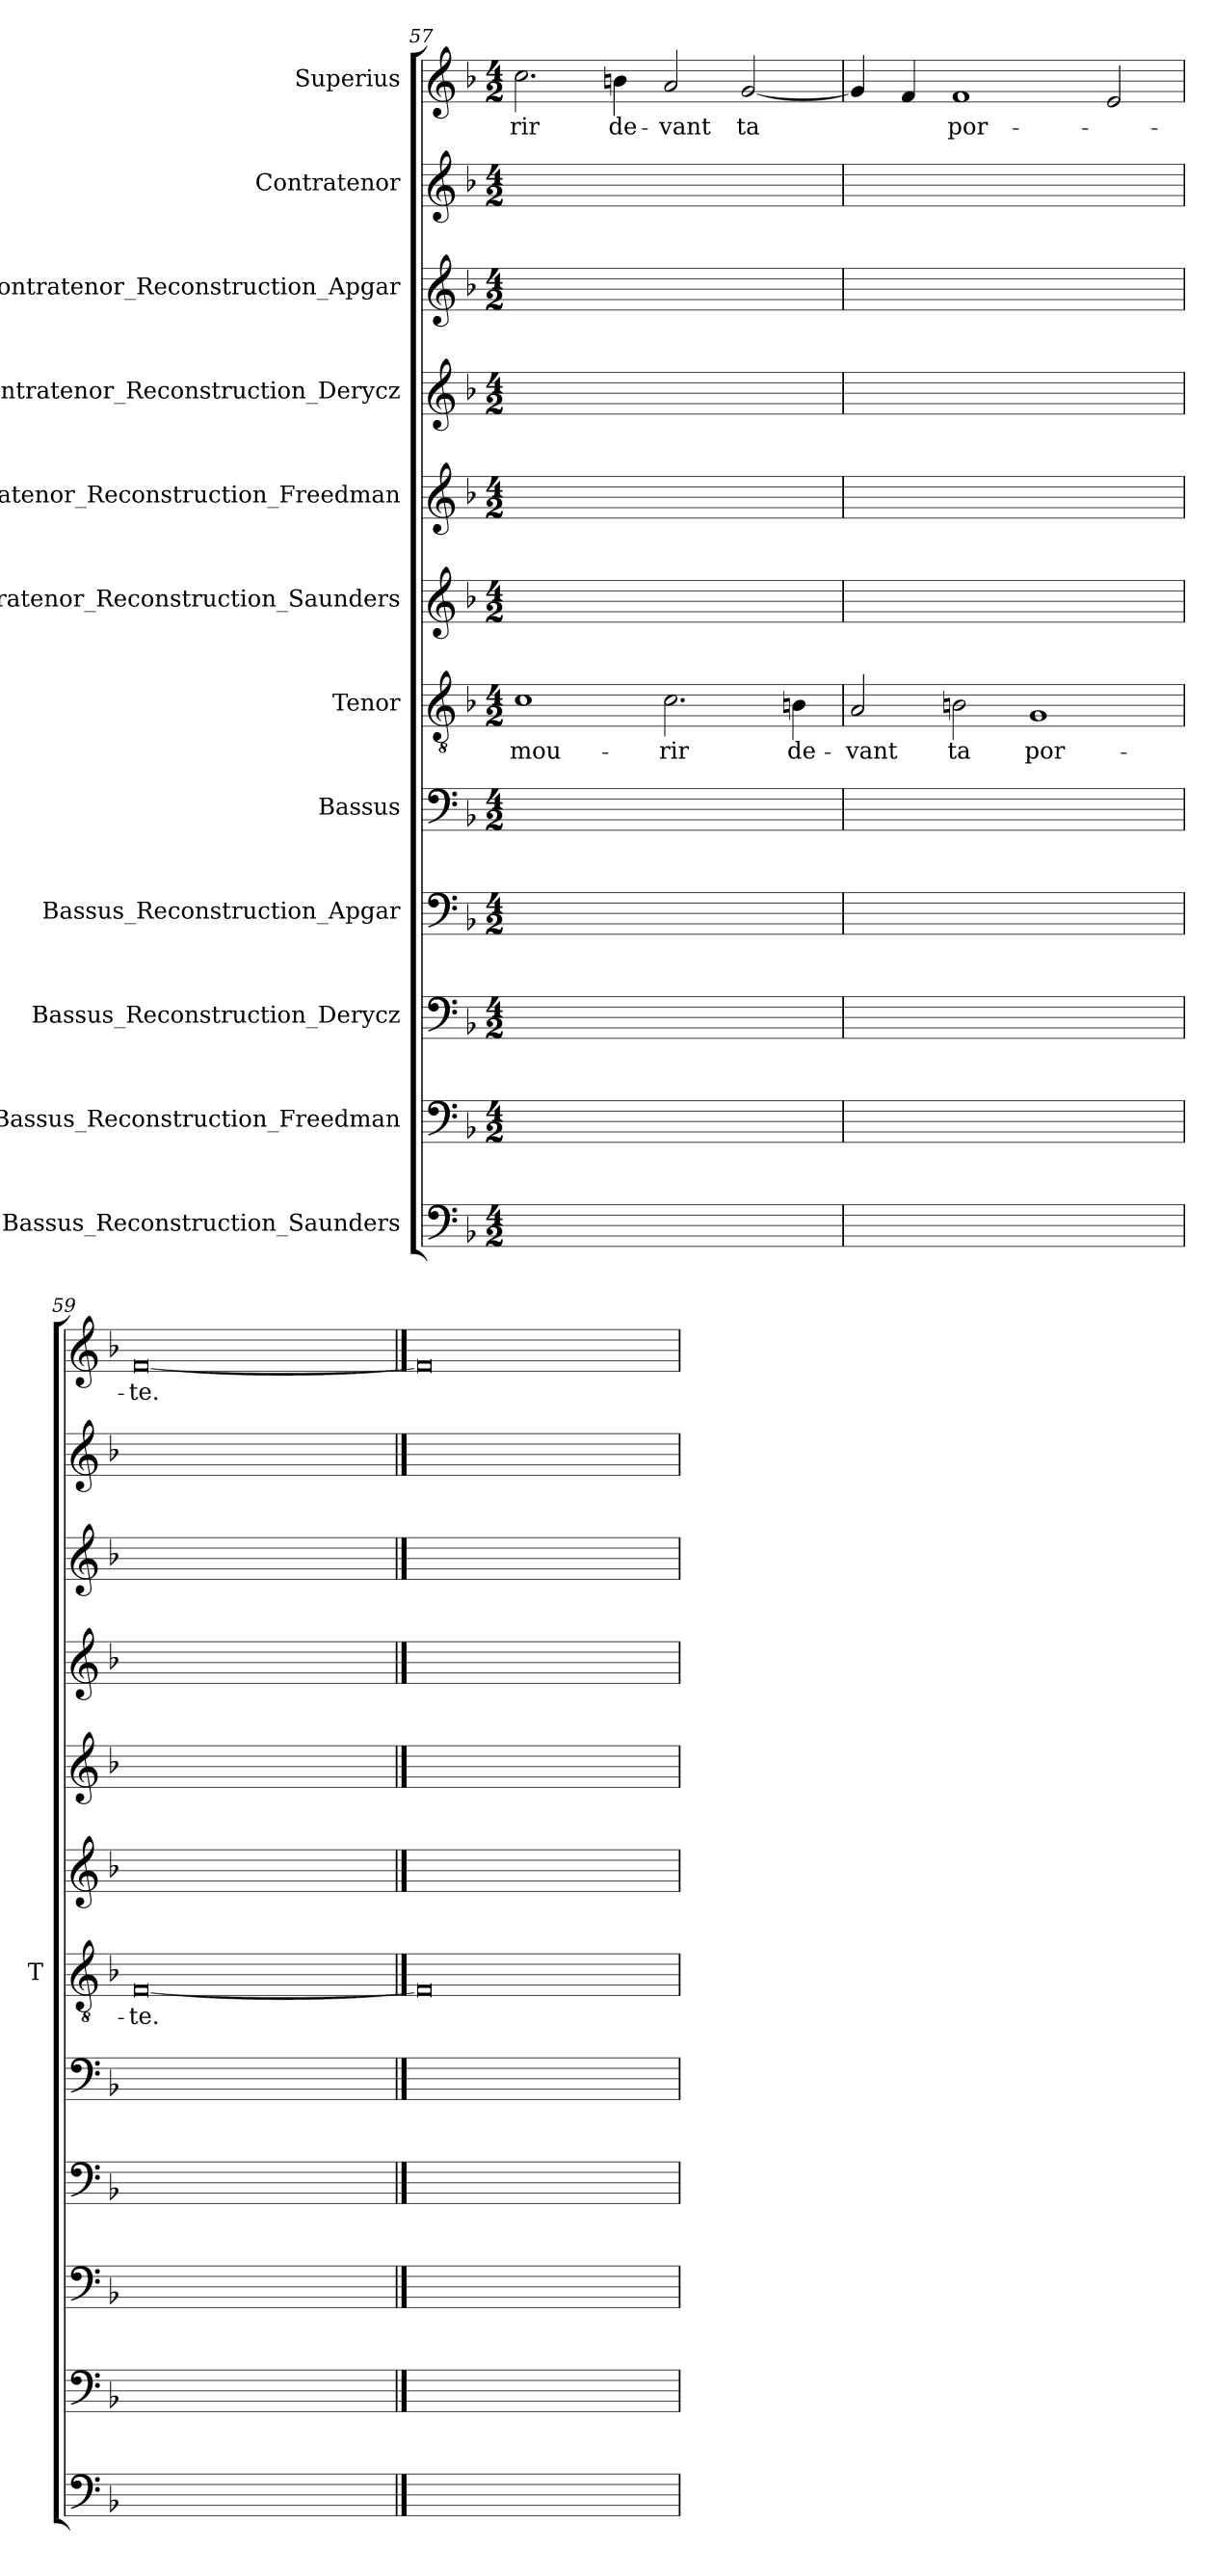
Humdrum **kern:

**kern	**kern	**kern	**kern	**kern	**kern	**text	**kern	**kern	**kern	**kern	**kern	**kern	**text
*part12	*part11	*part10	*part9	*part8	*part7	*part7	*part6	*part5	*part4	*part3	*part2	*part1	*part1
*staff12	*staff11	*staff10	*staff9	*staff8	*staff7	*staff7	*staff6	*staff5	*staff4	*staff3	*staff2	*staff1	*staff1
*I"Bassus_Reconstruction_Saunders	*I"Bassus_Reconstruction_Freedman	*I"Bassus_Reconstruction_Derycz	*I"Bassus_Reconstruction_Apgar	*I"Bassus	*I"Tenor	*	*I"Contratenor_Reconstruction_Saunders	*I"Contratenor_Reconstruction_Freedman	*I"Contratenor_Reconstruction_Derycz	*I"Contratenor_Reconstruction_Apgar	*I"Contratenor	*I"Superius	*
*	*	*	*	*	*I'T	*	*	*	*	*	*	*	*
*clefF4	*clefF4	*clefF4	*clefF4	*clefF4	*clefGv2	*	*clefG2	*clefG2	*clefG2	*clefG2	*clefG2	*clefG2	*
*k[b-]	*k[b-]	*k[b-]	*k[b-]	*k[b-]	*k[b-]	*	*k[b-]	*k[b-]	*k[b-]	*k[b-]	*k[b-]	*k[b-]	*
*M4/2	*M4/2	*M4/2	*M4/2	*M4/2	*M4/2	*	*M4/2	*M4/2	*M4/2	*M4/2	*M4/2	*M4/2	*
=57	=57	=57	=57	=57	=57	=57	=57	=57	=57	=57	=57	=57	=57
0ryy	0ryy	0ryy	0ryy	0ryy	1c	mou-	0ryy	0ryy	0ryy	0ryy	0ryy	2.cc	-rir
.	.	.	.	.	.	.	.	.	.	.	.	4bn	de-
.	.	.	.	.	2.c	-rir	.	.	.	.	.	2a	-vant
.	.	.	.	.	.	.	.	.	.	.	.	[2g	-ta
.	.	.	.	.	4Bn	de-	.	.	.	.	.	.	.
=58	=58	=58	=58	=58	=58	=58	=58	=58	=58	=58	=58	=58	=58
0ryy	0ryy	0ryy	0ryy	0ryy	2A	-vant	0ryy	0ryy	0ryy	0ryy	0ryy	4g]	.
.	.	.	.	.	.	.	.	.	.	.	.	4f	.
.	.	.	.	.	2Bn	-ta	.	.	.	.	.	1f	por-
.	.	.	.	.	1G	por-	.	.	.	.	.	.	.
.	.	.	.	.	.	.	.	.	.	.	.	2e	.
=59	=59	=59	=59	=59	=59	=59	=59	=59	=59	=59	=59	=59	=59
0ryy	0ryy	0ryy	0ryy	0ryy	[0F	-te.	0ryy	0ryy	0ryy	0ryy	0ryy	[0f	-te.
==60	==60	==60	==60	==60	==60	==60	==60	==60	==60	==60	==60	==60	==60
0ryy	0ryy	0ryy	0ryy	0ryy	0F]	.	0ryy	0ryy	0ryy	0ryy	0ryy	0f]	.
=	=	=	=	=	=	=	=	=	=	=	=	=	=
*-	*-	*-	*-	*-	*-	*-	*-	*-	*-	*-	*-	*-	*-
